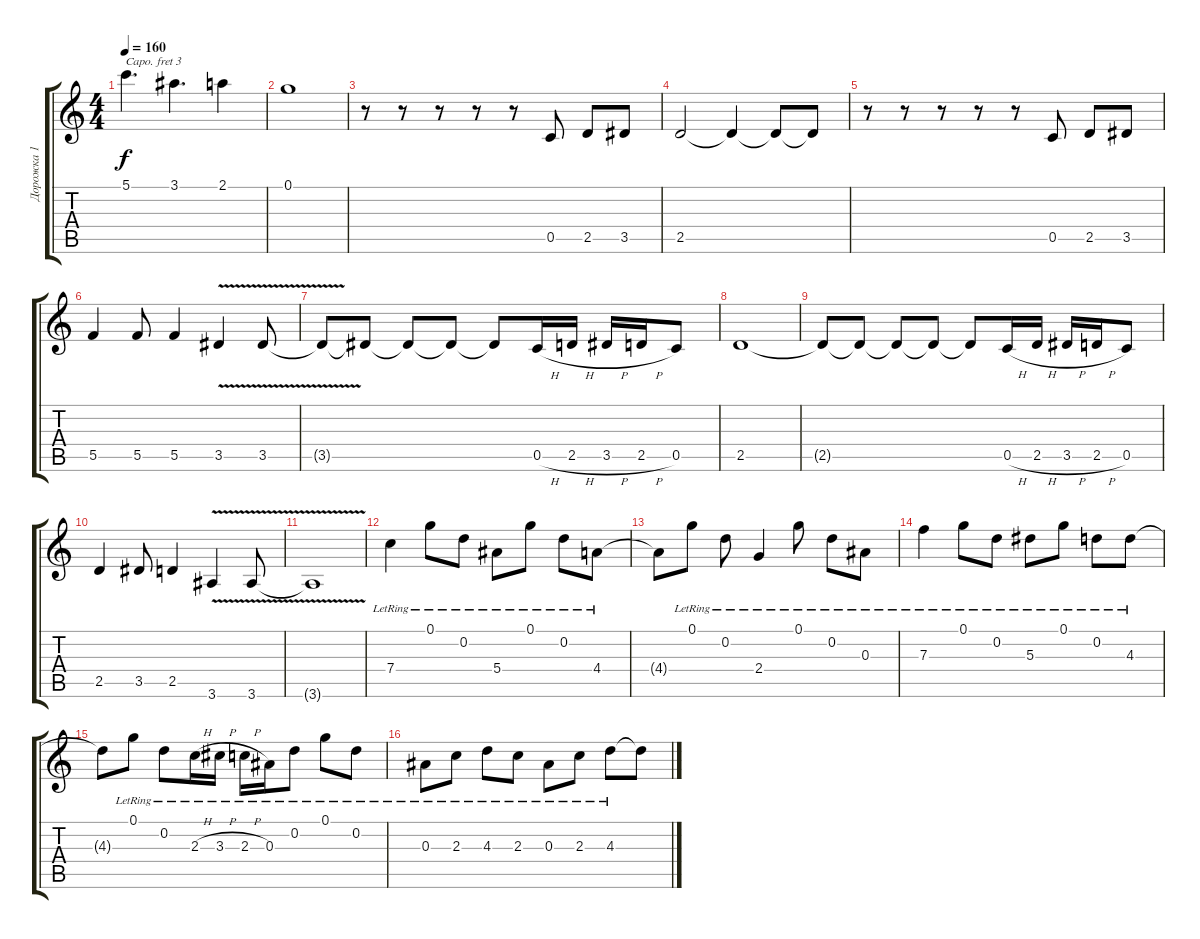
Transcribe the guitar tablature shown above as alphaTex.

\track ("Дорожка 1" "Дорожка 1") {instrument acousticguitarsteel}
\staff {score tabs}
\capo 3
\tuning (E4 B3 G3 D3 A2 E2) {hide}
\ts (4 4)
\tempo 160
\clef g2
\ks c
5.1.4{d dy f} 3.1.4{d} 2.1.4 |
0.1.1 |
r.8 r.8 r.8 r.8 r.8 0.5.8 2.5.8 3.5.8 |
2.5.2 2.5{t}.4 2.5{t}.8 2.5{t}.8 |
r.8 r.8 r.8 r.8 r.8 0.5.8 2.5.8 3.5.8 |
5.5.4 5.5.8 5.5.4 3.5{v}.4 3.5{v}.8 |
3.5{t}.8 3.5{t}.8 3.5{t}.8 3.5{t}.8 3.5{t}.8 0.5{h}.16 2.5{h}.16 3.5{h}.16 2.5{h}.16 0.5.8 |
2.5.1 |
2.5{t}.8 2.5{t}.8 2.5{t}.8 2.5{t}.8 2.5{t}.8 0.5{h}.16 2.5{h}.16 3.5{h}.16 2.5{h}.16 0.5.8 |
2.5.4 3.5.8 2.5.4 3.6{v}.4 3.6{v}.8 |
3.6{t}.1 |
7.4{lr}.4 0.1{lr}.8 0.2{lr}.8 5.4{lr}.8 0.1{lr}.8 0.2{lr}.8 4.4{lr}.8 |
4.4{t}.8 0.1{lr}.8 0.2{lr}.8 2.4{lr}.4 0.1{lr}.8 0.2{lr}.8 0.3{lr}.8 |
7.3{lr}.4 0.1{lr}.8 0.2{lr}.8 5.3{lr}.8 0.1{lr}.8 0.2{lr}.8 4.3{lr}.8 |
4.3{t}.8 0.1{lr}.8 0.2{lr}.8 2.3{h lr}.16 3.3{h lr}.16 2.3{h lr}.16 0.3{lr}.16 0.2{lr}.8 0.1{lr}.8 0.2{lr}.8 |
0.3{lr}.8 2.3{lr}.8 4.3{lr}.8 2.3{lr}.8 0.3{lr}.8 2.3{lr}.8 4.3{lr}.8 4.3{t}.8
